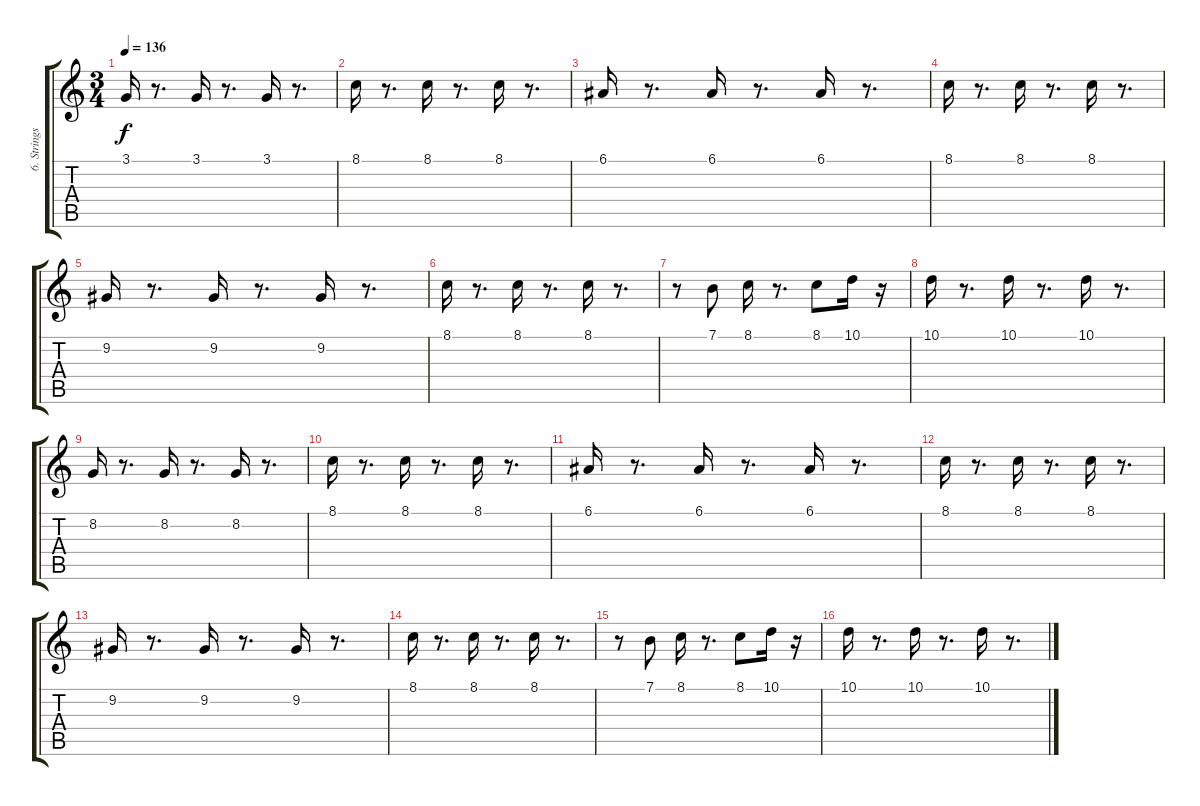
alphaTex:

\track ("6. Strings" "6. Strings") {instrument stringensemble1}
\staff {score tabs}
\tuning (E4 B3 G3 D3 A2 E2) {hide}
\ts (3 4)
\tempo 136
\clef g2
\ks c
3.1.16{dy f instrument stringensemble1} r.8{d} 3.1.16 r.8{d} 3.1.16 r.8{d} |
8.1.16 r.8{d} 8.1.16 r.8{d} 8.1.16 r.8{d} |
6.1.16 r.8{d} 6.1.16 r.8{d} 6.1.16 r.8{d} |
8.1.16 r.8{d} 8.1.16 r.8{d} 8.1.16 r.8{d} |
9.2.16 r.8{d} 9.2.16 r.8{d} 9.2.16 r.8{d} |
8.1.16 r.8{d} 8.1.16 r.8{d} 8.1.16 r.8{d} |
r.8 7.1.8 8.1.16 r.8{d} 8.1.8 10.1.16 r.16 |
10.1.16 r.8{d} 10.1.16 r.8{d} 10.1.16 r.8{d} |
8.2.16 r.8{d} 8.2.16 r.8{d} 8.2.16 r.8{d} |
8.1.16 r.8{d} 8.1.16 r.8{d} 8.1.16 r.8{d} |
6.1.16 r.8{d} 6.1.16 r.8{d} 6.1.16 r.8{d} |
8.1.16 r.8{d} 8.1.16 r.8{d} 8.1.16 r.8{d} |
9.2.16 r.8{d} 9.2.16 r.8{d} 9.2.16 r.8{d} |
8.1.16 r.8{d} 8.1.16 r.8{d} 8.1.16 r.8{d} |
r.8 7.1.8 8.1.16 r.8{d} 8.1.8 10.1.16 r.16 |
10.1.16 r.8{d} 10.1.16 r.8{d} 10.1.16 r.8{d}
